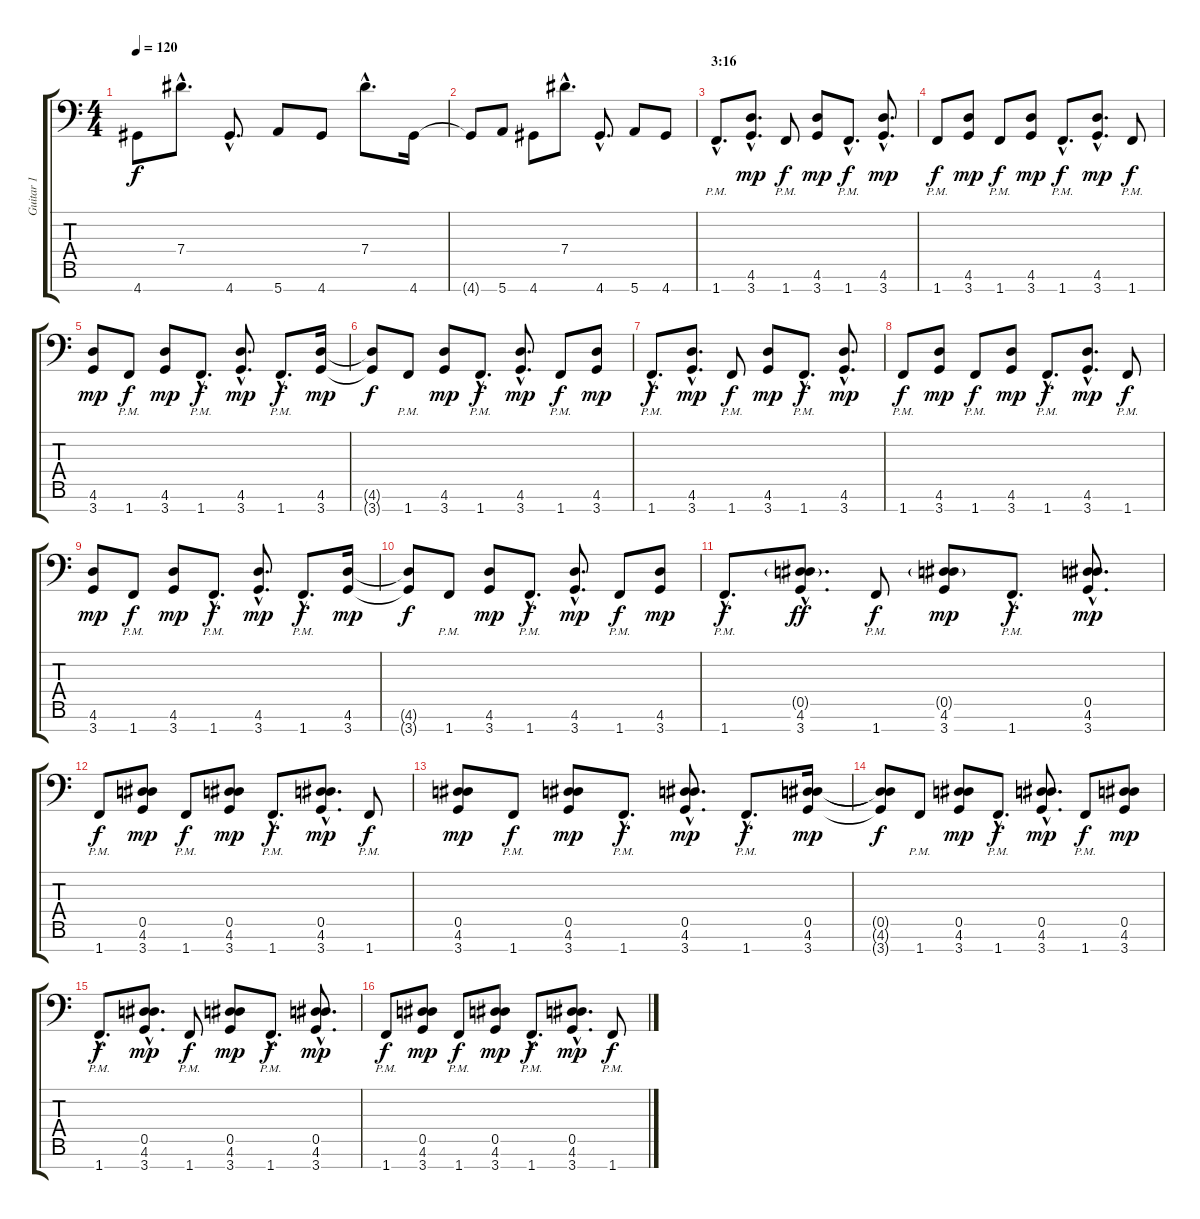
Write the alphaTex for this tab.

\track ("Guitar 1" "Guitar 1") {instrument distortionguitar}
\staff {score tabs}
\tuning (Bb3 Gb3 Db3 Ab2 Eb2 Bb1 E1) {hide}
\ts (4 4)
\tempo 120
\clef f4
\ks c
4.7.8{dy f} 7.4{hac}.8{d} 4.7{hac}.8{d} 5.7.8 4.7.8 7.4{hac}.8{d} 4.7.16 |
4.7{t}.8 5.7.8 4.7.8 7.4{hac}.8{d} 4.7{hac}.8{d} 5.7.8 4.7.8 |
\section ("" "3:16")
1.7{hac pm}.8{d} (4.6{hac} 3.7{hac}).8{d dy mp} 1.7{pm}.8{dy f} (4.6 3.7).8{dy mp} 1.7{hac pm}.8{d dy f} (4.6{hac} 3.7{hac}).8{d dy mp} |
1.7{pm}.8{dy f} (4.6 3.7).8{dy mp} 1.7{pm}.8{dy f} (4.6 3.7).8{dy mp} 1.7{hac pm}.8{d dy f} (4.6{hac} 3.7{hac}).8{d dy mp} 1.7{pm}.8{dy f} |
(4.6 3.7).8{dy mp} 1.7{pm}.8{dy f} (4.6 3.7).8{dy mp} 1.7{hac pm}.8{d dy f} (4.6{hac} 3.7{hac}).8{d dy mp} 1.7{hac pm}.8{d dy f} (4.6 3.7).16{dy mp} |
(4.6{t} 3.7{t}).8{dy f} 1.7{pm}.8 (4.6 3.7).8{dy mp} 1.7{hac pm}.8{d dy f} (4.6{hac} 3.7{hac}).8{d dy mp} 1.7{pm}.8{dy f} (4.6 3.7).8{dy mp} |
1.7{hac pm}.8{d dy f} (4.6{hac} 3.7{hac}).8{d dy mp} 1.7{pm}.8{dy f} (4.6 3.7).8{dy mp} 1.7{hac pm}.8{d dy f} (4.6{hac} 3.7{hac}).8{d dy mp} |
1.7{pm}.8{dy f} (4.6 3.7).8{dy mp} 1.7{pm}.8{dy f} (4.6 3.7).8{dy mp} 1.7{hac pm}.8{d dy f} (4.6{hac} 3.7{hac}).8{d dy mp} 1.7{pm}.8{dy f} |
(4.6 3.7).8{dy mp} 1.7{pm}.8{dy f} (4.6 3.7).8{dy mp} 1.7{hac pm}.8{d dy f} (4.6{hac} 3.7{hac}).8{d dy mp} 1.7{hac pm}.8{d dy f} (4.6 3.7).16{dy mp} |
(4.6{t} 3.7{t}).8{dy f} 1.7{pm}.8 (4.6 3.7).8{dy mp} 1.7{hac pm}.8{d dy f} (4.6{hac} 3.7{hac}).8{d dy mp} 1.7{pm}.8{dy f} (4.6 3.7).8{dy mp} |
1.7{hac pm}.8{d dy f} (0.5{g hac} 4.6{hac} 3.7{hac}).8{d dy ff} 1.7{pm}.8{dy f} (0.5{g} 4.6 3.7).8{dy mp} 1.7{hac pm}.8{d dy f} (0.5{hac} 4.6{hac} 3.7{hac}).8{d dy mp} |
1.7{pm}.8{dy f} (0.5 4.6 3.7).8{dy mp} 1.7{pm}.8{dy f} (0.5 4.6 3.7).8{dy mp} 1.7{hac pm}.8{d dy f} (0.5{hac} 4.6{hac} 3.7{hac}).8{d dy mp} 1.7{pm}.8{dy f} |
(0.5 4.6 3.7).8{dy mp} 1.7{pm}.8{dy f} (0.5 4.6 3.7).8{dy mp} 1.7{hac pm}.8{d dy f} (0.5{hac} 4.6{hac} 3.7{hac}).8{d dy mp} 1.7{hac pm}.8{d dy f} (0.5 4.6 3.7).16{dy mp} |
(0.5{t} 4.6{t} 3.7{t}).8{dy f} 1.7{pm}.8 (0.5 4.6 3.7).8{dy mp} 1.7{hac pm}.8{d dy f} (0.5{hac} 4.6{hac} 3.7{hac}).8{d dy mp} 1.7{pm}.8{dy f} (0.5 4.6 3.7).8{dy mp} |
1.7{hac pm}.8{d dy f} (0.5{hac} 4.6{hac} 3.7{hac}).8{d dy mp} 1.7{pm}.8{dy f} (0.5 4.6 3.7).8{dy mp} 1.7{hac pm}.8{d dy f} (0.5{hac} 4.6{hac} 3.7{hac}).8{d dy mp} |
1.7{pm}.8{dy f} (0.5 4.6 3.7).8{dy mp} 1.7{pm}.8{dy f} (0.5 4.6 3.7).8{dy mp} 1.7{hac pm}.8{d dy f} (0.5{hac} 4.6{hac} 3.7{hac}).8{d dy mp} 1.7{pm}.8{dy f}
